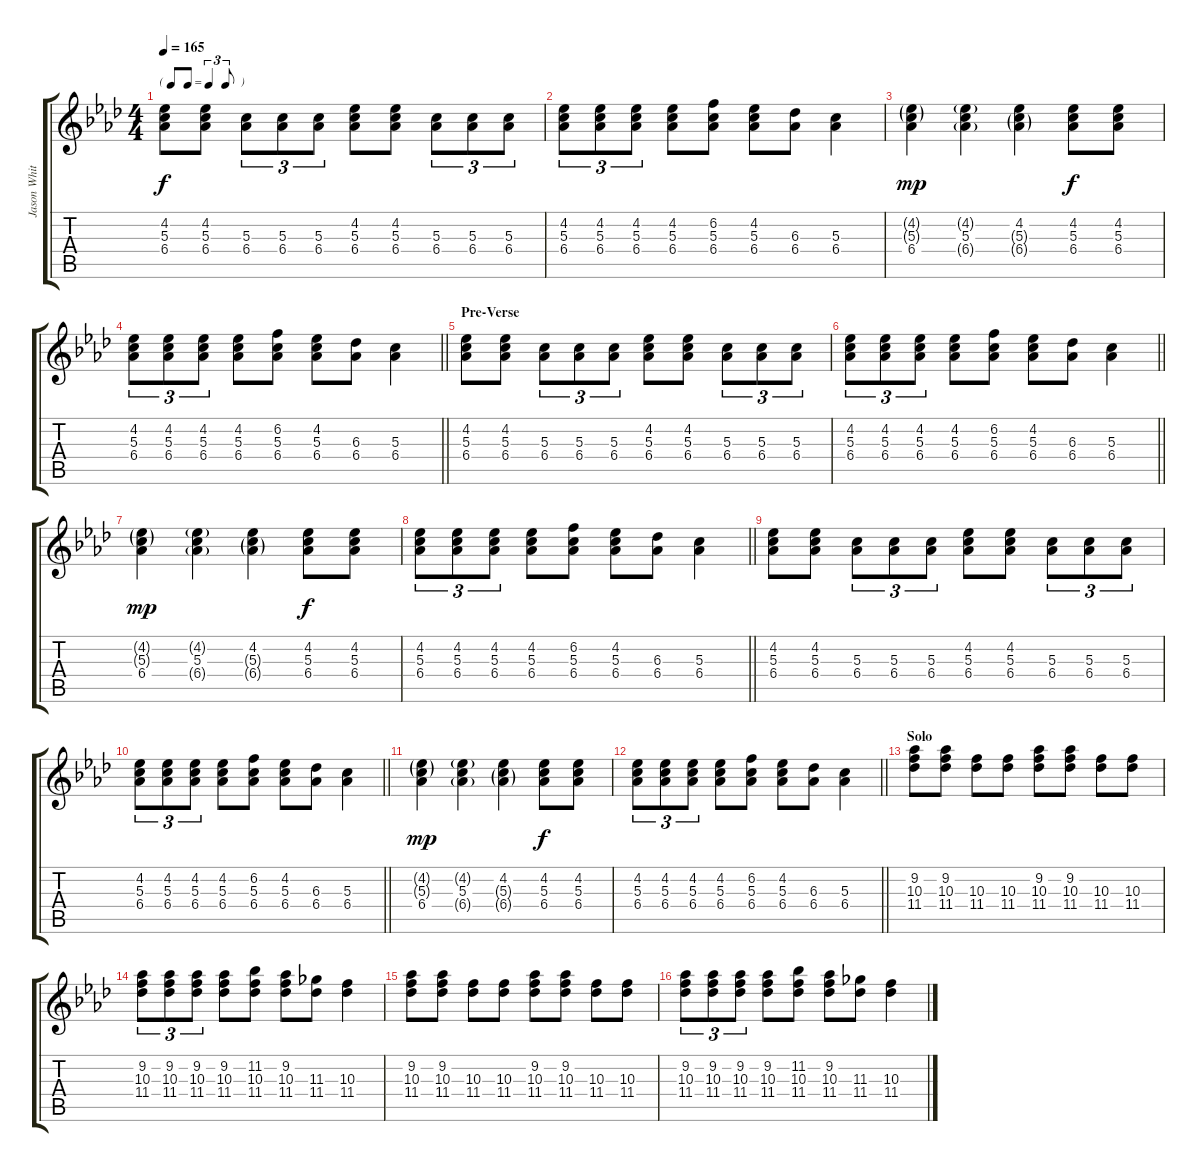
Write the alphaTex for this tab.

\track ("Jason White (Lead Guitar)" "Jason Whit") {instrument distortionguitar}
\staff {score tabs}
\tuning (E4 B3 G3 D3 A2 E2) {hide}
\ts (4 4)
\tf triplet8th
\tempo 165
\clef g2
\ks ab
(4.2 5.3 6.4).8{dy f} (4.2 5.3 6.4).8 (5.3 6.4).8{tu (3 2)} (5.3 6.4).8{tu (3 2)} (5.3 6.4).8{tu (3 2)} (4.2 5.3 6.4).8 (4.2 5.3 6.4).8 (5.3 6.4).8{tu (3 2)} (5.3 6.4).8{tu (3 2)} (5.3 6.4).8{tu (3 2)} |
(4.2 5.3 6.4).8{tu (3 2)} (4.2 5.3 6.4).8{tu (3 2)} (4.2 5.3 6.4).8{tu (3 2)} (4.2 5.3 6.4).8 (6.2 5.3 6.4).8 (4.2 5.3 6.4).8 (6.3 6.4).8 (5.3 6.4).4 |
(4.2{g} 5.3{g} 6.4).4{dy mp} (4.2{g} 5.3 6.4{g}).4 (4.2 5.3{g} 6.4{g}).4 (4.2 5.3 6.4).8{dy f} (4.2 5.3 6.4).8 |
\barLineRight lightlight
(4.2 5.3 6.4).8{tu (3 2)} (4.2 5.3 6.4).8{tu (3 2)} (4.2 5.3 6.4).8{tu (3 2)} (4.2 5.3 6.4).8 (6.2 5.3 6.4).8 (4.2 5.3 6.4).8 (6.3 6.4).8 (5.3 6.4).4 |
\section ("" "Pre-Verse")
(4.2 5.3 6.4).8 (4.2 5.3 6.4).8 (5.3 6.4).8{tu (3 2)} (5.3 6.4).8{tu (3 2)} (5.3 6.4).8{tu (3 2)} (4.2 5.3 6.4).8 (4.2 5.3 6.4).8 (5.3 6.4).8{tu (3 2)} (5.3 6.4).8{tu (3 2)} (5.3 6.4).8{tu (3 2)} |
\barLineRight lightlight
(4.2 5.3 6.4).8{tu (3 2)} (4.2 5.3 6.4).8{tu (3 2)} (4.2 5.3 6.4).8{tu (3 2)} (4.2 5.3 6.4).8 (6.2 5.3 6.4).8 (4.2 5.3 6.4).8 (6.3 6.4).8 (5.3 6.4).4 |
(4.2{g} 5.3{g} 6.4).4{dy mp} (4.2{g} 5.3 6.4{g}).4 (4.2 5.3{g} 6.4{g}).4 (4.2 5.3 6.4).8{dy f} (4.2 5.3 6.4).8 |
\barLineRight lightlight
(4.2 5.3 6.4).8{tu (3 2)} (4.2 5.3 6.4).8{tu (3 2)} (4.2 5.3 6.4).8{tu (3 2)} (4.2 5.3 6.4).8 (6.2 5.3 6.4).8 (4.2 5.3 6.4).8 (6.3 6.4).8 (5.3 6.4).4 |
(4.2 5.3 6.4).8 (4.2 5.3 6.4).8 (5.3 6.4).8{tu (3 2)} (5.3 6.4).8{tu (3 2)} (5.3 6.4).8{tu (3 2)} (4.2 5.3 6.4).8 (4.2 5.3 6.4).8 (5.3 6.4).8{tu (3 2)} (5.3 6.4).8{tu (3 2)} (5.3 6.4).8{tu (3 2)} |
\barLineRight lightlight
(4.2 5.3 6.4).8{tu (3 2)} (4.2 5.3 6.4).8{tu (3 2)} (4.2 5.3 6.4).8{tu (3 2)} (4.2 5.3 6.4).8 (6.2 5.3 6.4).8 (4.2 5.3 6.4).8 (6.3 6.4).8 (5.3 6.4).4 |
(4.2{g} 5.3{g} 6.4).4{dy mp} (4.2{g} 5.3 6.4{g}).4 (4.2 5.3{g} 6.4{g}).4 (4.2 5.3 6.4).8{dy f} (4.2 5.3 6.4).8 |
\barLineRight lightlight
(4.2 5.3 6.4).8{tu (3 2)} (4.2 5.3 6.4).8{tu (3 2)} (4.2 5.3 6.4).8{tu (3 2)} (4.2 5.3 6.4).8 (6.2 5.3 6.4).8 (4.2 5.3 6.4).8 (6.3 6.4).8 (5.3 6.4).4 |
\section ("" "Solo")
(9.2 10.3 11.4).8 (9.2 10.3 11.4).8 (10.3 11.4).8 (10.3 11.4).8 (9.2 10.3 11.4).8 (9.2 10.3 11.4).8 (10.3 11.4).8 (10.3 11.4).8 |
(9.2 10.3 11.4).8{tu (3 2)} (9.2 10.3 11.4).8{tu (3 2)} (9.2 10.3 11.4).8{tu (3 2)} (9.2 10.3 11.4).8 (11.2 10.3 11.4).8 (9.2 10.3 11.4).8 (11.3 11.4).8 (10.3 11.4).4 |
(9.2 10.3 11.4).8 (9.2 10.3 11.4).8 (10.3 11.4).8 (10.3 11.4).8 (9.2 10.3 11.4).8 (9.2 10.3 11.4).8 (10.3 11.4).8 (10.3 11.4).8 |
(9.2 10.3 11.4).8{tu (3 2)} (9.2 10.3 11.4).8{tu (3 2)} (9.2 10.3 11.4).8{tu (3 2)} (9.2 10.3 11.4).8 (11.2 10.3 11.4).8 (9.2 10.3 11.4).8 (11.3 11.4).8 (10.3 11.4).4
